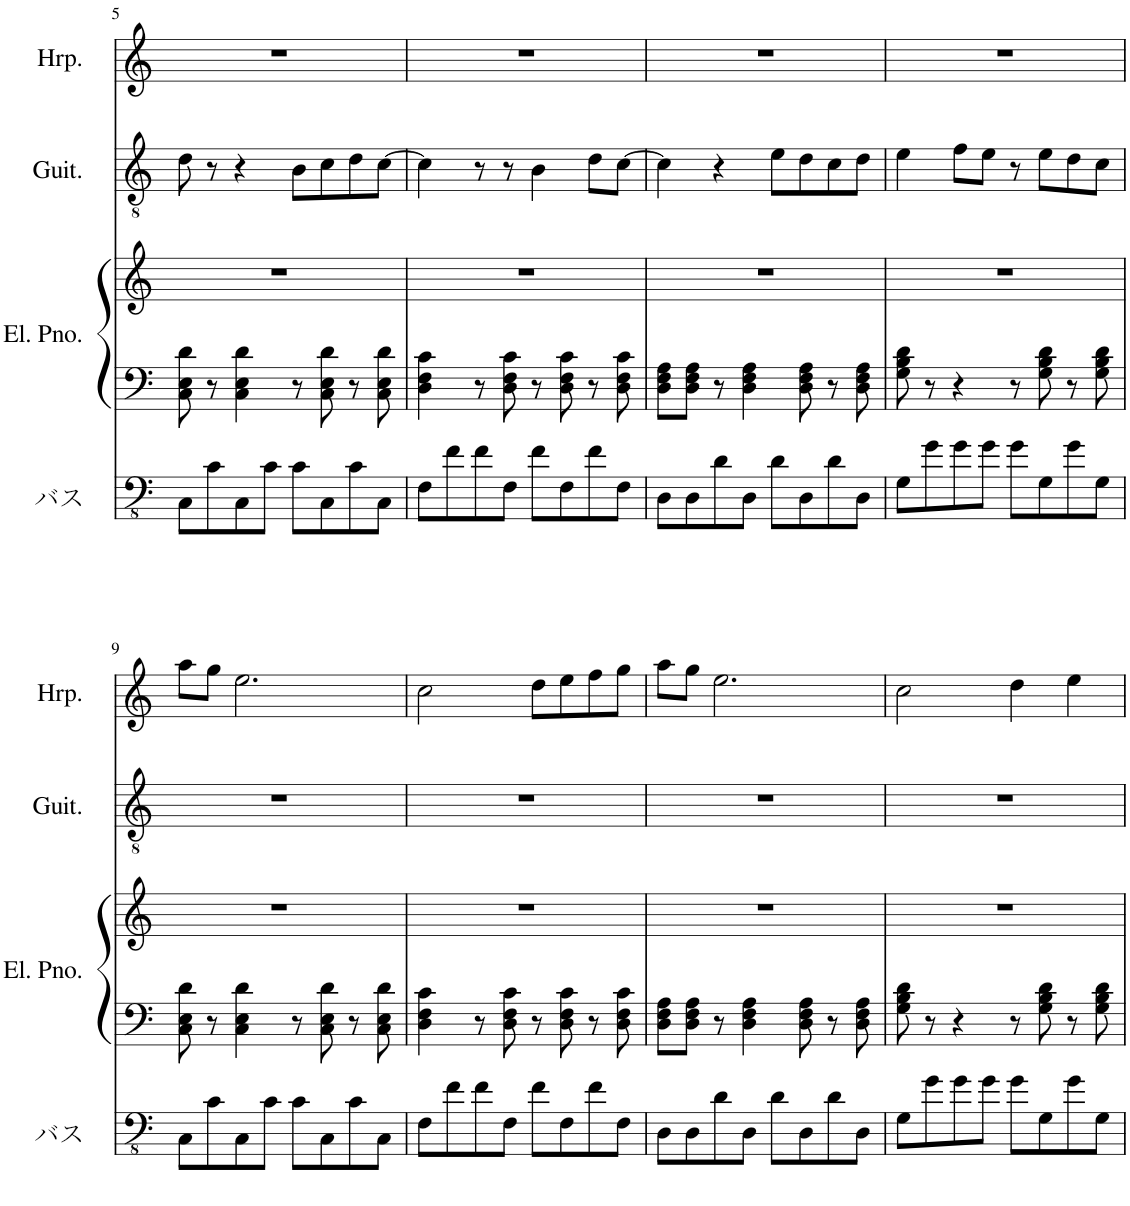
**kern	**kern	**kern	**kern	**kern
*part4	*part3	*part3	*part2	*part1
*staff5	*staff4	*staff3	*staff2	*staff1
*I"アコースティックベース	*I"エレクトリックピアノ	*	*I"アコースティックギター	*I"ハープ
!!LO:PB:g=z
*clefFv4	*clefF4	*clefG2	*clefGv2	*clefG2
*k[]	*k[]	*k[]	*k[]	*k[]
*M4/4	*M4/4	*M4/4	*M4/4	*M4/4
=5	=5	=5	=5	=5
8CC\L	8C\ 8E\ 8d\	1r	8d\	1r
8C\	8r	.	8r	.
8CC\	4C\ 4E\ 4d\	.	4r	.
8C\J	.	.	.	.
8C\L	8r	.	8B\L	.
8CC\	8C\ 8E\ 8d\	.	8c\	.
8C\	8r	.	8d\	.
8CC\J	8C\ 8E\ 8d\	.	[8c\J	.
=6	=6	=6	=6	=6
8FF\L	4D\ 4F\ 4c\	1r	4c\]	1r
8F\	.	.	.	.
8F\	8r	.	8r	.
8FF\J	8D\ 8F\ 8c\	.	8r	.
8F\L	8r	.	4B\	.
8FF\	8D\ 8F\ 8c\	.	.	.
8F\	8r	.	8d\L	.
8FF\J	8D\ 8F\ 8c\	.	[8c\J	.
=7	=7	=7	=7	=7
8DD\L	8D\ 8F\ 8A\L	1r	4c\]	1r
8DD\	8D\ 8F\ 8A\J	.	.	.
8D\	8r	.	4r	.
8DD\J	4D\ 4F\ 4A\	.	.	.
8D\L	.	.	8e\L	.
8DD\	8D\ 8F\ 8A\	.	8d\	.
8D\	8r	.	8c\	.
8DD\J	8D\ 8F\ 8A\	.	8d\J	.
=8	=8	=8	=8	=8
8GG\L	8G\ 8B\ 8d\	1r	4e\	1r
8G\	8r	.	.	.
8G\	4r	.	8f\L	.
8G\J	.	.	8e\J	.
8G\L	8r	.	8r	.
8GG\	8G\ 8B\ 8d\	.	8e\L	.
8G\	8r	.	8d\	.
8GG\J	8G\ 8B\ 8d\	.	8c\J	.
!!LO:LB:g=z
=9	=9	=9	=9	=9
8CC\L	8C\ 8E\ 8d\	1r	1r	8aa\L
8C\	8r	.	.	8gg\J
8CC\	4C\ 4E\ 4d\	.	.	2.ee\
8C\J	.	.	.	.
8C\L	8r	.	.	.
8CC\	8C\ 8E\ 8d\	.	.	.
8C\	8r	.	.	.
8CC\J	8C\ 8E\ 8d\	.	.	.
=10	=10	=10	=10	=10
8FF\L	4D\ 4F\ 4c\	1r	1r	2cc\
8F\	.	.	.	.
8F\	8r	.	.	.
8FF\J	8D\ 8F\ 8c\	.	.	.
8F\L	8r	.	.	8dd\L
8FF\	8D\ 8F\ 8c\	.	.	8ee\
8F\	8r	.	.	8ff\
8FF\J	8D\ 8F\ 8c\	.	.	8gg\J
=11	=11	=11	=11	=11
8DD\L	8D\ 8F\ 8A\L	1r	1r	8aa\L
8DD\	8D\ 8F\ 8A\J	.	.	8gg\J
8D\	8r	.	.	2.ee\
8DD\J	4D\ 4F\ 4A\	.	.	.
8D\L	.	.	.	.
8DD\	8D\ 8F\ 8A\	.	.	.
8D\	8r	.	.	.
8DD\J	8D\ 8F\ 8A\	.	.	.
=12	=12	=12	=12	=12
8GG\L	8G\ 8B\ 8d\	1r	1r	2cc\
8G\	8r	.	.	.
8G\	4r	.	.	.
8G\J	.	.	.	.
8G\L	8r	.	.	4dd\
8GG\	8G\ 8B\ 8d\	.	.	.
8G\	8r	.	.	4ee\
8GG\J	8G\ 8B\ 8d\	.	.	.
=	=	=	=	=
*-	*-	*-	*-	*-
